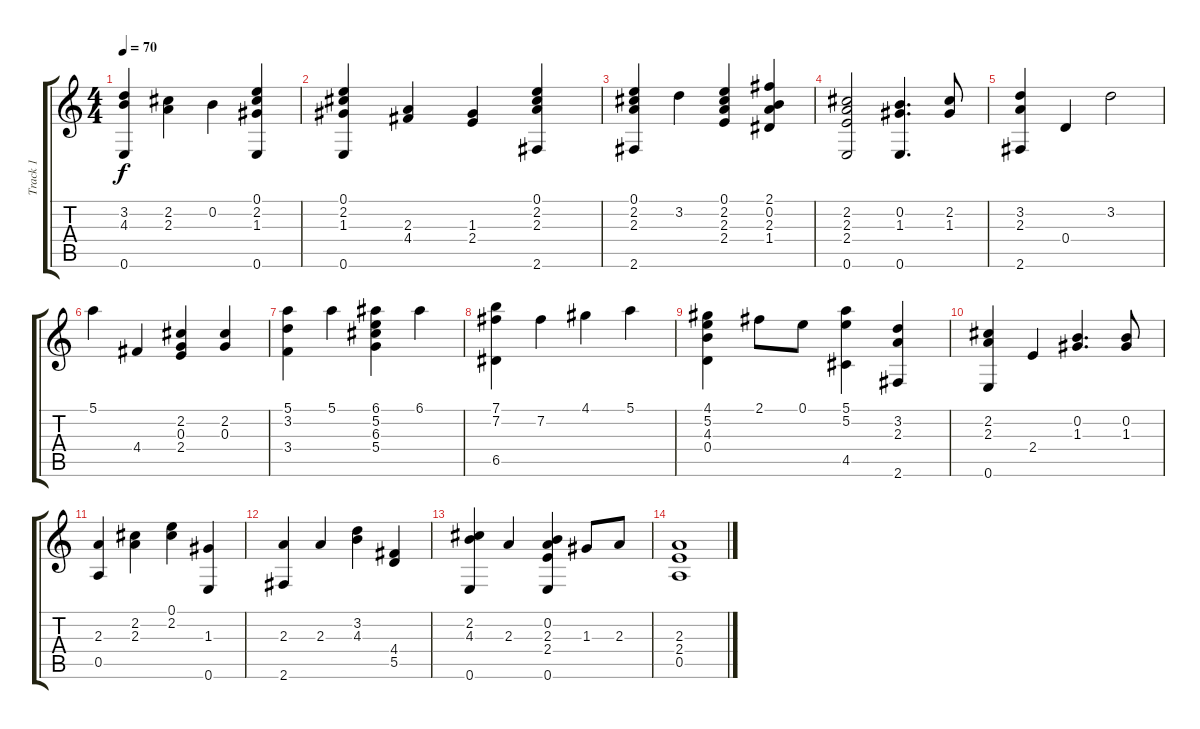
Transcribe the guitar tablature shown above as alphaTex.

\track ("Track 1" "Track 1") {instrument acousticguitarsteel}
\staff {score tabs}
\tuning (E4 B3 G3 D3 A2 E2) {hide}
\ts (4 4)
\tempo 70
\clef g2
\ks c
(3.2 4.3 0.6).4{dy f} (2.2 2.3).4 0.2.4 (0.1 2.2 1.3 0.6).4 |
(0.1 2.2 1.3 0.6).4 (2.3 4.4).4 (1.3 2.4).4 (0.1 2.2 2.3 2.6).4 |
(0.1 2.2 2.3 2.6).4 3.2.4 (0.1 2.2 2.3 2.4).4 (2.1 0.2 2.3 1.4).4 |
(2.2 2.3 2.4 0.6).2 (0.2 1.3 0.6).4{d} (2.2 1.3).8 |
(3.2 2.3 2.6).4 0.4.4 3.2.2 |
5.1.4 4.4.4 (2.2 0.3 2.4).4 (2.2 0.3).4 |
(5.1 3.2 3.4).4 5.1.4 (6.1 5.2 6.3 5.4).4 6.1.4 |
(7.1 7.2 6.5).4 7.2.4 4.1.4 5.1.4 |
(4.1 5.2 4.3 0.4).4 2.1.8 0.1.8 (5.1 5.2 4.5).4 (3.2 2.3 2.6).4 |
(2.2 2.3 0.6).4 2.4.4 (0.2 1.3).4{d} (0.2 1.3).8 |
(2.3 0.5).4 (2.2 2.3).4 (0.1 2.2).4 (1.3 0.6).4 |
(2.3 2.6).4 2.3.4 (3.2 4.3).4 (4.4 5.5).4 |
(2.2 4.3 0.6).4 2.3.4 (0.2 2.3 2.4 0.6).4 1.3.8 2.3.8 |
(2.3 2.4 0.5).1
